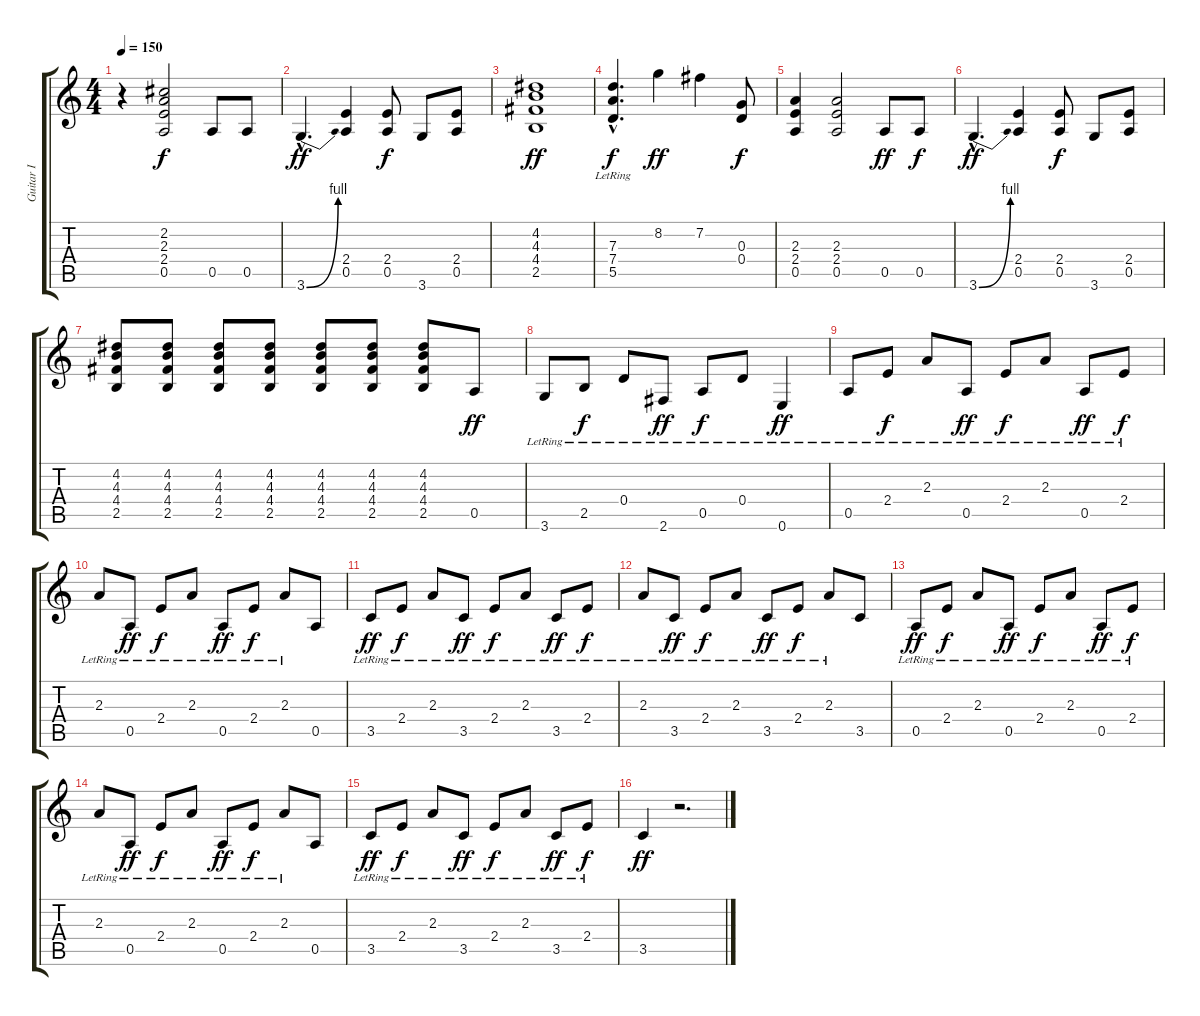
\track ("Guitar I" "Guitar I") {instrument overdrivenguitar}
\staff {score tabs}
\tuning (E4 B3 G3 D3 A2 E2) {hide}
\ts (4 4)
\tempo 150
\clef g2
\ks c
r.4{dy f} (2.2 2.3 2.4 0.5).2 0.5.8 0.5.8 |
3.6{be (bend 0 0 60 4) hac}.4{d dy ff} (2.4 0.5).4 (2.4 0.5).8{dy f} 3.6.8 (2.4 0.5).8 |
(4.2 4.3 4.4 2.5).1{dy ff} |
(7.3{hac lr} 7.4{hac lr} 5.5{hac lr}).4{d dy f} 8.2.4{dy ff} 7.2.4 (0.3 0.4).8{dy f} |
(2.3 2.4 0.5).4 (2.3 2.4 0.5).2 0.5.8{dy ff} 0.5.8{dy f} |
3.6{be (bend 0 0 60 4) hac}.4{d dy ff} (2.4 0.5).4 (2.4 0.5).8{dy f} 3.6.8 (2.4 0.5).8 |
(4.2 4.3 4.4 2.5).8 (4.2 4.3 4.4 2.5).8 (4.2 4.3 4.4 2.5).8 (4.2 4.3 4.4 2.5).8 (4.2 4.3 4.4 2.5).8 (4.2 4.3 4.4 2.5).8 (4.2 4.3 4.4 2.5).8 0.5.8{dy ff} |
3.6{lr}.8 2.5{lr}.8{dy f} 0.4{lr}.8 2.6{lr}.8{dy ff} 0.5{lr}.8{dy f} 0.4{lr}.8 0.6{lr}.4{dy ff} |
0.5{lr}.8 2.4{lr}.8{dy f} 2.3{lr}.8 0.5{lr}.8{dy ff} 2.4{lr}.8{dy f} 2.3{lr}.8 0.5{lr}.8{dy ff} 2.4{lr}.8{dy f} |
2.3{lr}.8 0.5{lr}.8{dy ff} 2.4{lr}.8{dy f} 2.3{lr}.8 0.5{lr}.8{dy ff} 2.4{lr}.8{dy f} 2.3{lr}.8 0.5.8 |
3.5{lr}.8{dy ff} 2.4{lr}.8{dy f} 2.3{lr}.8 3.5{lr}.8{dy ff} 2.4{lr}.8{dy f} 2.3{lr}.8 3.5{lr}.8{dy ff} 2.4{lr}.8{dy f} |
2.3{lr}.8 3.5{lr}.8{dy ff} 2.4{lr}.8{dy f} 2.3{lr}.8 3.5{lr}.8{dy ff} 2.4{lr}.8{dy f} 2.3{lr}.8 3.5.8 |
0.5{lr}.8{dy ff} 2.4{lr}.8{dy f} 2.3{lr}.8 0.5{lr}.8{dy ff} 2.4{lr}.8{dy f} 2.3{lr}.8 0.5{lr}.8{dy ff} 2.4{lr}.8{dy f} |
2.3{lr}.8 0.5{lr}.8{dy ff} 2.4{lr}.8{dy f} 2.3{lr}.8 0.5{lr}.8{dy ff} 2.4{lr}.8{dy f} 2.3{lr}.8 0.5.8 |
3.5{lr}.8{dy ff} 2.4{lr}.8{dy f} 2.3{lr}.8 3.5{lr}.8{dy ff} 2.4{lr}.8{dy f} 2.3{lr}.8 3.5{lr}.8{dy ff} 2.4{lr}.8{dy f} |
3.5.4{dy ff} r.2{d}
